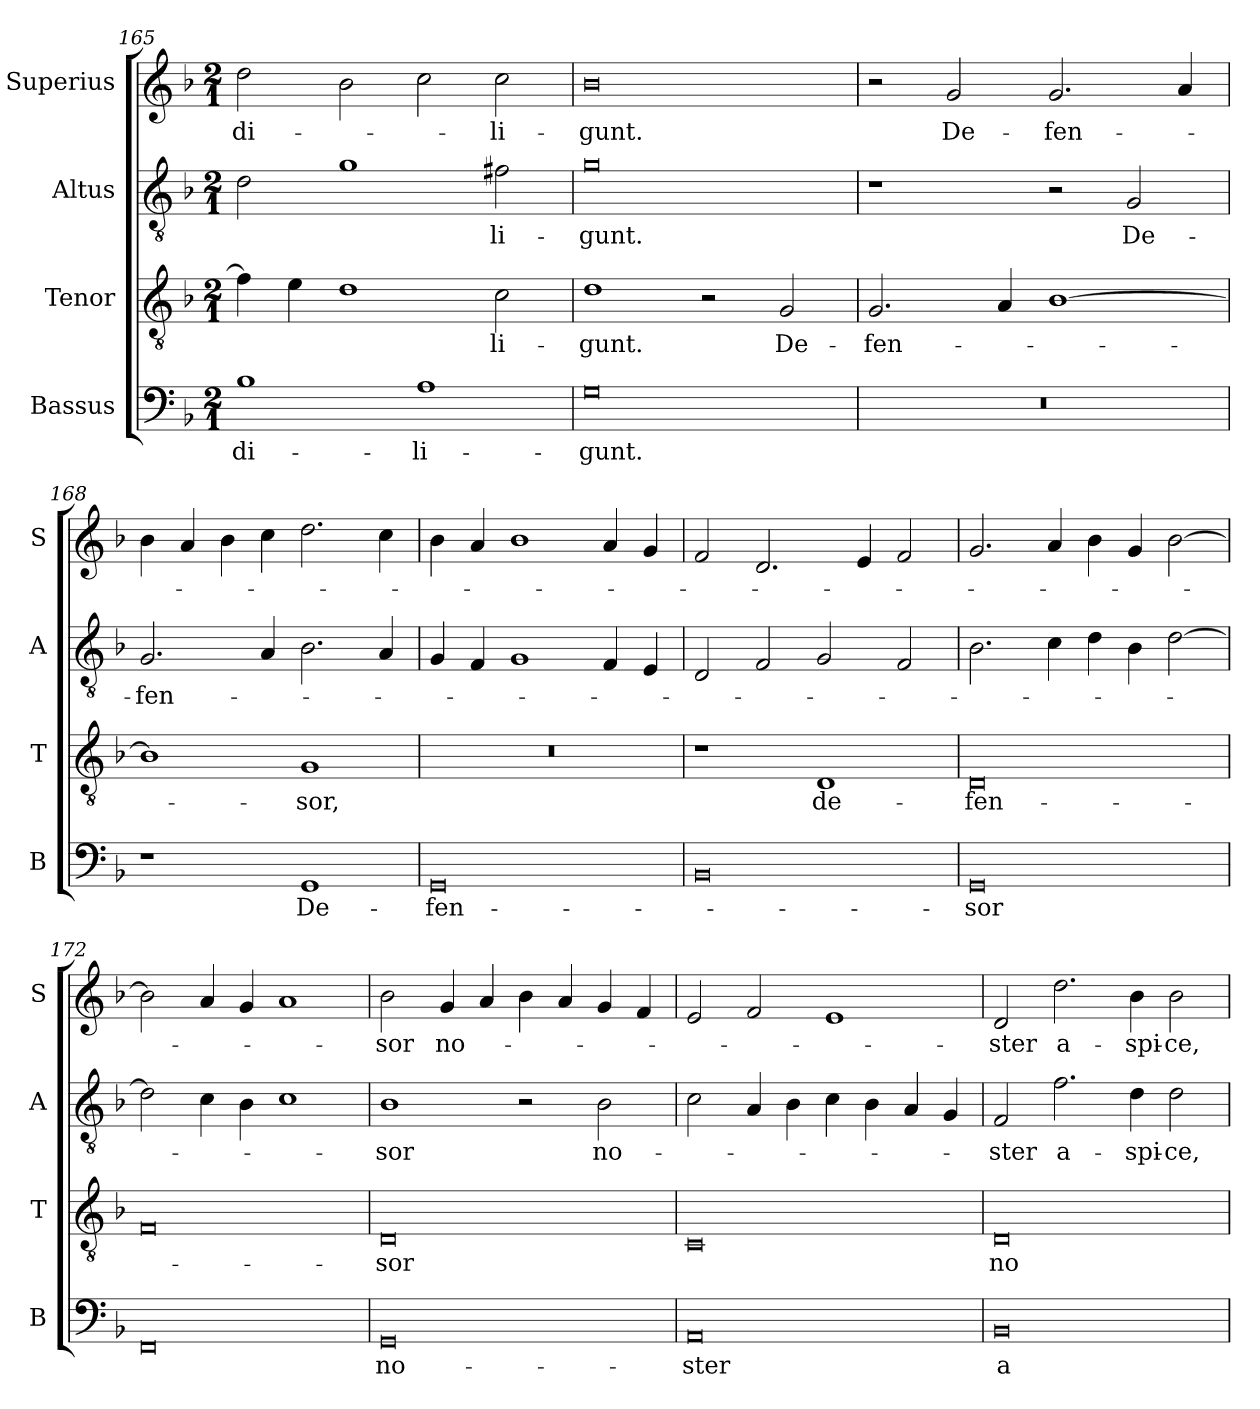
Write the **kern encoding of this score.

**kern	**text	**kern	**text	**kern	**text	**kern	**text
*part4	*part4	*part3	*part3	*part2	*part2	*part1	*part1
*staff4	*staff4	*staff3	*staff3	*staff2	*staff2	*staff1	*staff1
*I"Bassus	*	*I"Tenor	*	*I"Altus	*	*I"Superius	*
*I'B	*	*I'T	*	*I'A	*	*I'S	*
*clefF4	*	*clefGv2	*	*clefGv2	*	*clefG2	*
*k[b-]	*	*k[b-]	*	*k[b-]	*	*k[b-]	*
*F:	*	*F:	*	*F:	*	*F:	*
*M2/1	*	*M2/1	*	*M2/1	*	*M2/1	*
=165	=165	=165	=165	=165	=165	=165	=165
1B-	di-	4f]	.	2d	.	2dd	di-
.	.	4e	.	.	.	.	.
.	.	1d	.	1g	.	2b-	.
1A	-li-	.	.	.	.	2cc	.
.	.	2c	-li-	2f#X	-li-	2cc	-li-
=166	=166	=166	=166	=166	=166	=166	=166
0G	-gunt.	1d	-gunt.	0g	-gunt.	0b-	-gunt.
.	.	2r	.	.	.	.	.
.	.	2G	De-	.	.	.	.
=167	=167	=167	=167	=167	=167	=167	=167
0r	.	2.G	-fen-	1r	.	2r	.
.	.	.	.	.	.	2g	De-
.	.	4A	.	.	.	.	.
.	.	[1B-	.	2r	.	2.g	-fen-
.	.	.	.	2G	De-	.	.
.	.	.	.	.	.	4a	.
=168	=168	=168	=168	=168	=168	=168	=168
1r	.	1B-]	.	2.G	-fen-	4b-	.
.	.	.	.	.	.	4a	.
.	.	.	.	.	.	4b-	.
.	.	.	.	4A	.	4cc	.
1GG	De-	1G	-sor,	2.B-	.	2.dd	.
.	.	.	.	4A	.	4cc	.
=169	=169	=169	=169	=169	=169	=169	=169
0GG	-fen-	0r	.	4G	.	4b-	.
.	.	.	.	4F	.	4a	.
.	.	.	.	1G	.	1b-	.
.	.	.	.	4F	.	4a	.
.	.	.	.	4E	.	4g	.
=170	=170	=170	=170	=170	=170	=170	=170
0BB-	.	1r	.	2D	.	2f	.
.	.	.	.	2F	.	2.d	.
.	.	1D	de-	2G	.	.	.
.	.	.	.	.	.	4e	.
.	.	.	.	2F	.	2f	.
=171	=171	=171	=171	=171	=171	=171	=171
0GG	-sor	0D	-fen-	2.B-	.	2.g	.
.	.	.	.	4c	.	4a	.
.	.	.	.	4d	.	4b-	.
.	.	.	.	4B-	.	4g	.
.	.	.	.	[2d	.	[2b-	.
=172	=172	=172	=172	=172	=172	=172	=172
0FF	.	0F	.	2d]	.	2b-]	.
.	.	.	.	4c	.	4a	.
.	.	.	.	4B-	.	4g	.
.	.	.	.	1c	.	1a	.
=173	=173	=173	=173	=173	=173	=173	=173
0GG	no-	0D	-sor	1B-	-sor	2b-	-sor
.	.	.	.	.	.	4g	no-
.	.	.	.	.	.	4a	.
.	.	.	.	2r	.	4b-	.
.	.	.	.	.	.	4a	.
.	.	.	.	2B-	no-	4g	.
.	.	.	.	.	.	4f	.
=174	=174	=174	=174	=174	=174	=174	=174
0AA	-ster	0C	.	2c	.	2e	.
.	.	.	.	4A	.	2f	.
.	.	.	.	4B-	.	.	.
.	.	.	.	4c	.	1e	.
.	.	.	.	4B-	.	.	.
.	.	.	.	4A	.	.	.
.	.	.	.	4G	.	.	.
=175	=175	=175	=175	=175	=175	=175	=175
0BB-	a-	0D	no-	2F	-ster	2d	-ster
.	.	.	.	2.f	a-	2.dd	a-
.	.	.	.	4d	-spi-	4b-	-spi-
.	.	.	.	2d	-ce,	2b-	-ce,
=	=	=	=	=	=	=	=
*-	*-	*-	*-	*-	*-	*-	*-
